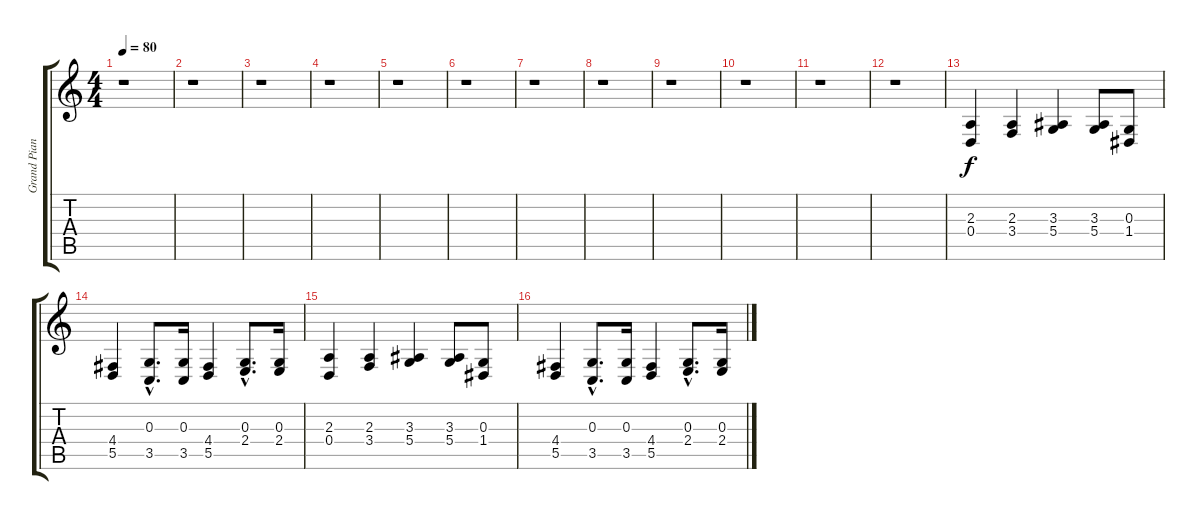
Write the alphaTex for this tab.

\track ("Grand Piano" "Grand Pian") {instrument brightacousticpiano}
\staff {score tabs}
\tuning (E4 B3 G3 D3 A2 E2) {hide}
\ts (4 4)
\tempo 80
\clef g2
\ks c
r.1{dy f instrument brightacousticpiano} |
r.1 |
r.1 |
r.1 |
r.1 |
r.1 |
r.1 |
r.1 |
r.1 |
r.1 |
r.1 |
r.1 |
(2.3 0.4).4 (2.3 3.4).4 (3.3 5.4).4 (3.3 5.4).8 (0.3 1.4).8 |
(4.4 5.5).4 (0.3{hac} 3.5{hac}).8{d} (0.3 3.5).16 (4.4 5.5).4 (0.3{hac} 2.4{hac}).8{d} (0.3 2.4).16 |
(2.3 0.4).4 (2.3 3.4).4 (3.3 5.4).4 (3.3 5.4).8 (0.3 1.4).8 |
(4.4 5.5).4 (0.3{hac} 3.5{hac}).8{d} (0.3 3.5).16 (4.4 5.5).4 (0.3{hac} 2.4{hac}).8{d} (0.3 2.4).16
